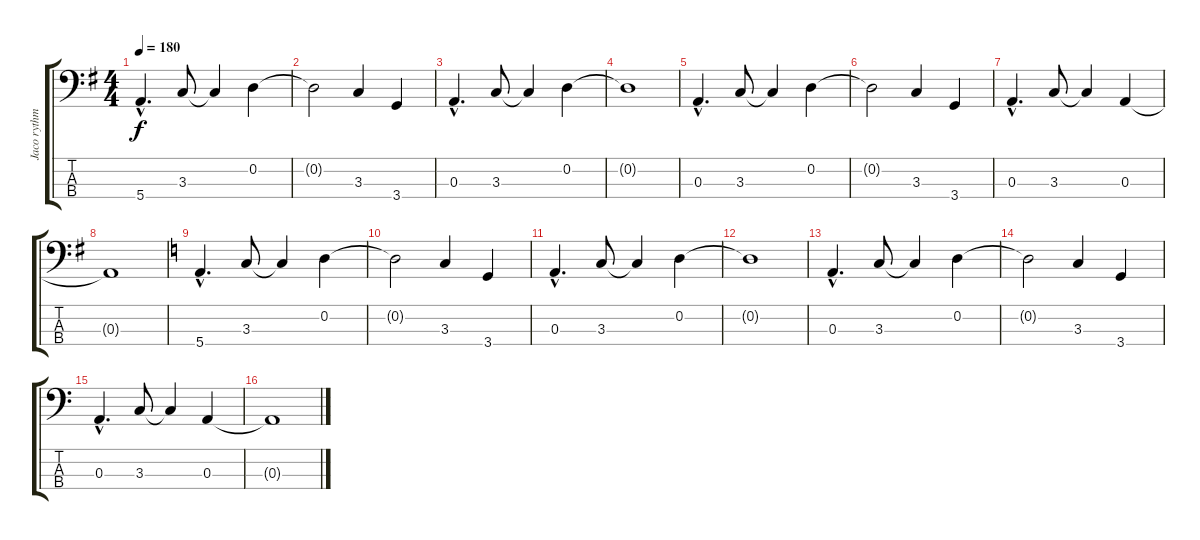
\track ("Jaco rythm" "Jaco rythm") {instrument fretlessbass}
\staff {score tabs}
\tuning (G2 D2 A1 E1) {hide}
\ts (4 4)
\tempo 180
\clef f4
\ks g
5.4{hac}.4{d dy f} 3.3.8 3.3{t}.4 0.2.4 |
0.2{t}.2 3.3.4 3.4.4 |
0.3{hac}.4{d} 3.3.8 3.3{t}.4 0.2.4 |
0.2{t}.1 |
0.3{hac}.4{d} 3.3.8 3.3{t}.4 0.2.4 |
0.2{t}.2 3.3.4 3.4.4 |
0.3{hac}.4{d} 3.3.8 3.3{t}.4 0.3.4 |
0.3{t}.1 |
\ks c
5.4{hac}.4{d} 3.3.8 3.3{t}.4 0.2.4 |
0.2{t}.2 3.3.4 3.4.4 |
0.3{hac}.4{d} 3.3.8 3.3{t}.4 0.2.4 |
0.2{t}.1 |
0.3{hac}.4{d} 3.3.8 3.3{t}.4 0.2.4 |
0.2{t}.2 3.3.4 3.4.4 |
0.3{hac}.4{d} 3.3.8 3.3{t}.4 0.3.4 |
0.3{t}.1
